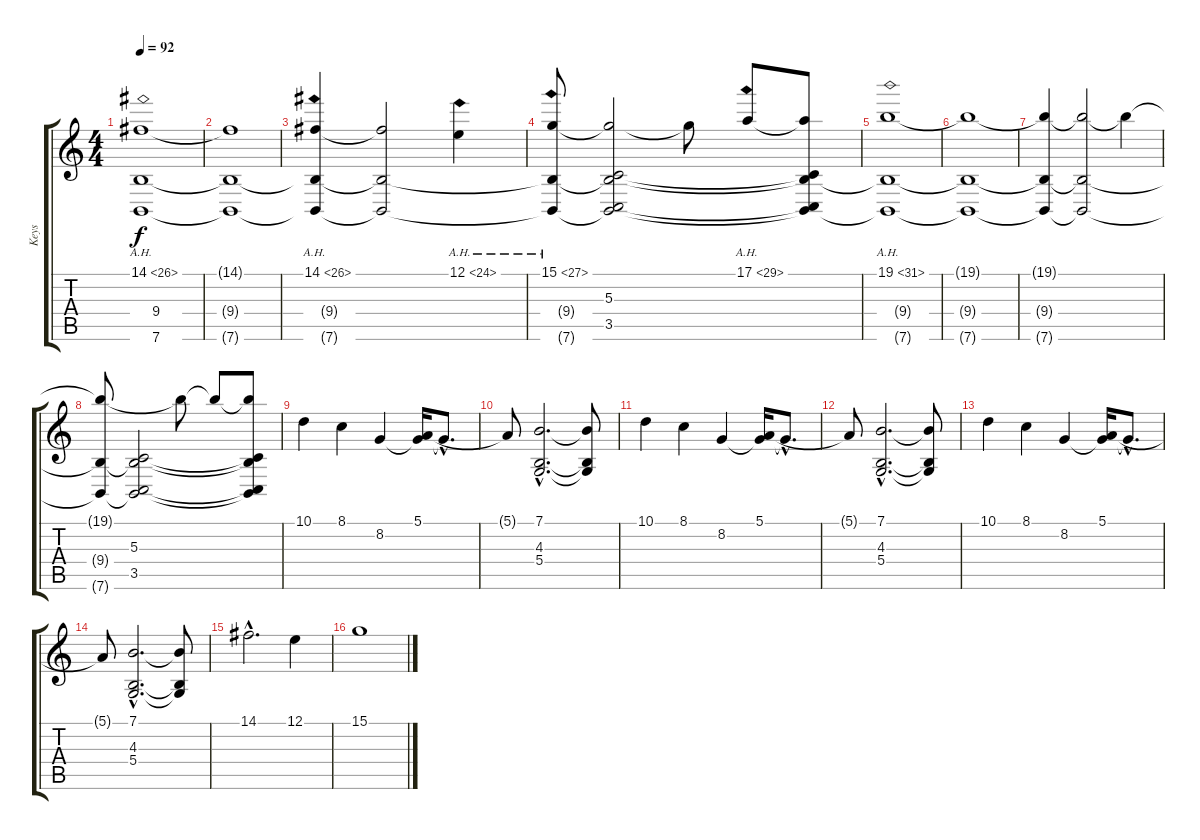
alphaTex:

\track ("Keys" "Keys") {instrument stringensemble2}
\staff {score tabs}
\tuning (E4 B3 G3 D3 A2 E2) {hide}
\ts (4 4)
\tempo 92
\clef g2
\ks c
(14.1{ah 12} 9.4{t} 7.6{t}).1{dy f} |
(14.1{t} 9.4{t} 7.6{t}).1 |
(14.1{ah 12} 9.4{t} 7.6{t}).4 (14.1{t} 9.4{t} 7.6{t}).2 12.1{ah 12}.4 |
(15.1{ah 12} 9.4{t} 7.6{t}).8 (15.1{t} 5.3 9.4{t} 3.5 7.6{t}).2 15.1{t}.8 17.1{ah 12}.8 (17.1{t} 5.3{t} 9.4{t} 3.5{t} 7.6{t}).8 |
(19.1{ah 12} 9.4{t} 7.6{t}).1 |
(19.1{t} 9.4{t} 7.6{t}).1 |
(19.1{t} 9.4{t} 7.6{t}).4 (19.1{t} 9.4{t} 7.6{t}).2 19.1{t}.4 |
(19.1{t} 9.4{t} 7.6{t}).8 (5.3 9.4{t} 3.5 7.6{t}).2 19.1{t}.8 19.1{t}.8 (19.1{t} 5.3{t} 9.4{t} 3.5{t} 7.6{t}).8 |
10.1.4{volume 9 instrument pad4choir} 8.1.4 8.2.4 (5.1 8.2{t}).16 8.2{hac t}.8{d} |
5.1{t}.8 (7.1{hac} 4.3{hac} 5.4{hac}).2{d} (7.1{t} 4.3{t} 5.4{t}).8 |
10.1.4{volume 9 instrument pad4choir} 8.1.4 8.2.4 (5.1 8.2{t}).16 8.2{hac t}.8{d} |
5.1{t}.8 (7.1{hac} 4.3{hac} 5.4{hac}).2{d} (7.1{t} 4.3{t} 5.4{t}).8 |
10.1.4{volume 9 instrument pad4choir} 8.1.4 8.2.4 (5.1 8.2{t}).16 8.2{hac t}.8{d} |
5.1{t}.8 (7.1{hac} 4.3{hac} 5.4{hac}).2{d} (7.1{t} 4.3{t} 5.4{t}).8 |
14.1{hac}.2{d} 12.1.4 |
15.1.1
